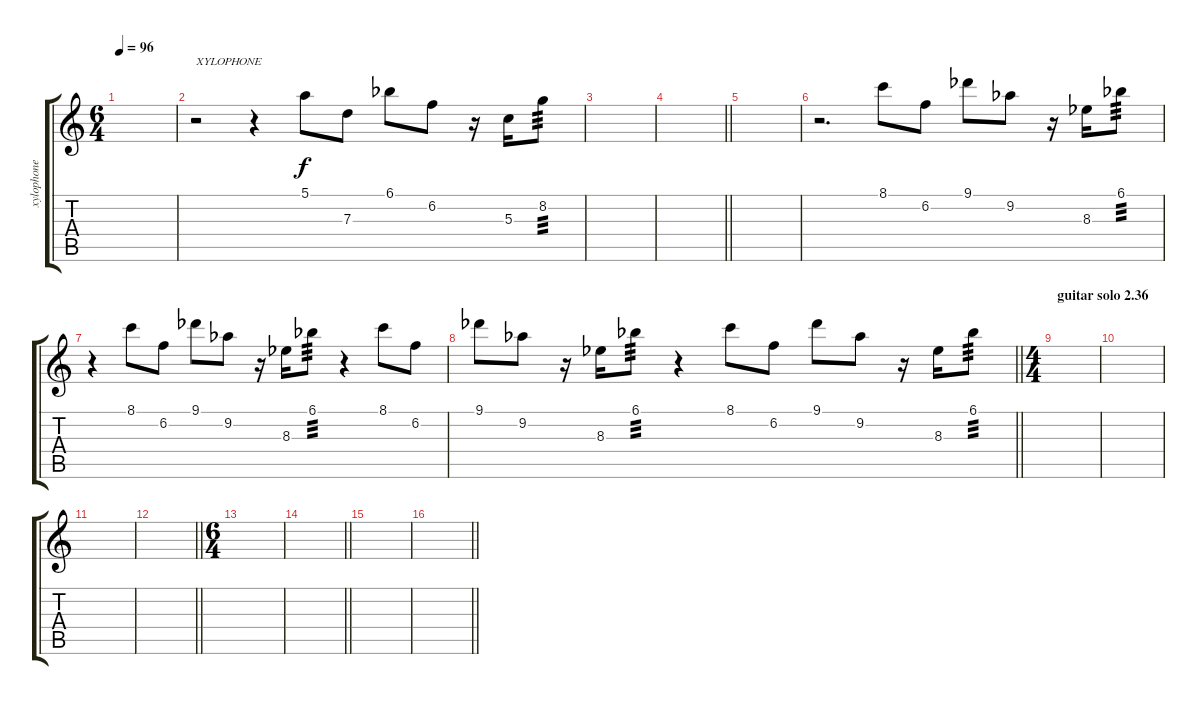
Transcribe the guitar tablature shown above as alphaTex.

\track ("xylophone (+12)" "xylophone ") {instrument xylophone}
\staff {score tabs}
\tuning (E5 B4 G4 D4 A3 E3) {hide}
\ts (6 4)
\tempo 96
\clef g2
\ks c
|
r.2{txt "XYLOPHONE" instrument xylophone} r.4 5.1.8 7.3.8 6.1{acc b}.8 6.2.8 r.16 5.3.16 8.2.8{tp 3} |
|
\barLineRight lightlight
|
|
r.2{d} 8.1.8 6.2.8 9.1{acc b}.8 9.2{acc b}.8 r.16 8.3{acc b}.16 6.1{acc b}.8{tp 3} |
r.4 8.1.8 6.2.8 9.1{acc b}.8 9.2{acc b}.8 r.16 8.3{acc b}.16 6.1{acc b}.8{tp 3} r.4 8.1.8 6.2.8 |
\barLineRight lightlight
9.1{acc b}.8 9.2{acc b}.8 r.16 8.3{acc b}.16 6.1{acc b}.8{tp 3} r.4 8.1.8 6.2.8 9.1{acc b}.8 9.2{acc b}.8 r.16 8.3{acc b}.16 6.1{acc b}.8{tp 3} |
\ts (4 4)
\section ("" "guitar solo 2.36")
|
|
|
\barLineRight lightlight
|
\ts (6 4)
|
\barLineRight lightlight
|
|
\barLineRight lightlight
